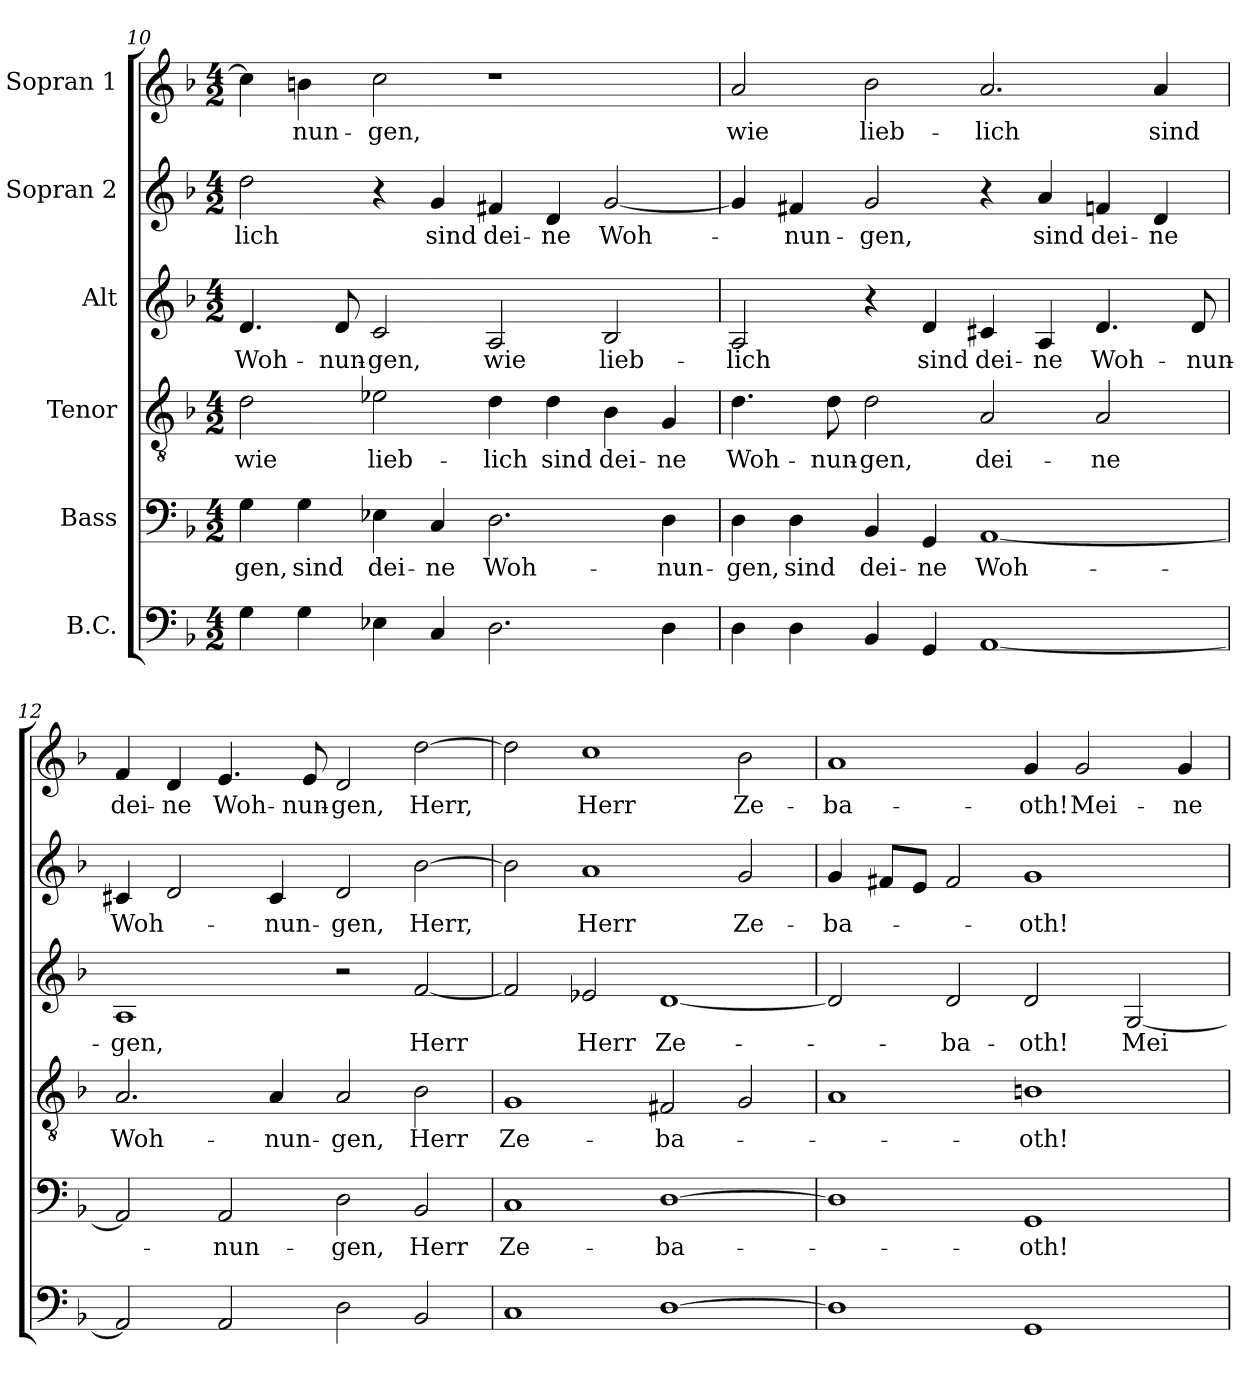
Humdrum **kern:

**kern	**kern	**text	**kern	**text	**kern	**text	**kern	**text	**kern	**text
*part6	*part5	*part5	*part4	*part4	*part3	*part3	*part2	*part2	*part1	*part1
*staff6	*staff5	*staff5	*staff4	*staff4	*staff3	*staff3	*staff2	*staff2	*staff1	*staff1
*I"B.C.	*I"Bass	*	*I"Tenor	*	*I"Alt	*	*I"Sopran 2	*	*I"Sopran 1	*
*clefF4	*clefF4	*	*clefGv2	*	*clefG2	*	*clefG2	*	*clefG2	*
*k[b-]	*k[b-]	*	*k[b-]	*	*k[b-]	*	*k[b-]	*	*k[b-]	*
*M4/2	*M4/2	*	*M4/2	*	*M4/2	*	*M4/2	*	*M4/2	*
=10	=10	=10	=10	=10	=10	=10	=10	=10	=10	=10
4G\	4G\	-gen,	2d\	wie	4.d/	Woh-	2dd\	-lich	4cc\]	.
4G\	4G\	sind	.	.	.	.	.	.	4bn\	-nun-
.	.	.	.	.	8d/	-nun-	.	.	.	.
4E-X\	4E-X\	dei-	2e-X\	lieb-	2c/	-gen,	4r	.	2cc\	-gen,
4C/	4C/	-ne	.	.	.	.	4g/	sind	.	.
2.D\	2.D\	Woh-	4d\	-lich	2A/	wie	4f#X/	dei-	1r	.
.	.	.	4d\	sind	.	.	4d/	-ne	.	.
.	.	.	4B-\	dei-	2B-/	lieb-	[2g/	Woh-	.	.
4D\	4D\	-nun-	4G/	-ne	.	.	.	.	.	.
!!LO:LB:g=z
=11	=11	=11	=11	=11	=11	=11	=11	=11	=11	=11
4D\	4D\	-gen,	4.d\	Woh-	2A/	-lich	4g/]	.	2a/	wie
4D\	4D\	sind	.	.	.	.	4f#X/	-nun-	.	.
.	.	.	8d\	-nun-	.	.	.	.	.	.
4BB-/	4BB-/	dei-	2d\	-gen,	4r	.	2g/	-gen,	2b-\	lieb-
4GG/	4GG/	-ne	.	.	4d/	sind	.	.	.	.
[1AA	[1AA	Woh-	2A/	dei-	4c#X/	dei-	4r	.	2.a/	-lich
.	.	.	.	.	4A/	-ne	4a/	sind	.	.
.	.	.	2A/	-ne	4.d/	Woh-	4fn/	dei-	.	.
.	.	.	.	.	.	.	4d/	-ne	4a/	sind
.	.	.	.	.	8d/	-nun-	.	.	.	.
=12	=12	=12	=12	=12	=12	=12	=12	=12	=12	=12
2AA/]	2AA/]	.	2.A/	Woh-	1A	-gen,	4c#X/	Woh-	4f/	dei-
.	.	.	.	.	.	.	2d/	.	4d/	-ne
2AA/	2AA/	-nun-	.	.	.	.	.	.	4.e/	Woh-
.	.	.	4A/	-nun-	.	.	4c#/	-nun-	.	.
.	.	.	.	.	.	.	.	.	8e/	-nun-
2D\	2D\	-gen,	2A/	-gen,	2r	.	2d/	-gen,	2d/	-gen,
2BB-/	2BB-/	Herr	2B-\	Herr	[2f/	Herr	[2b-\	Herr,	[2dd\	Herr,
=13	=13	=13	=13	=13	=13	=13	=13	=13	=13	=13
1C	1C	Ze-	1G	Ze-	2f/]	.	2b-\]	.	2dd\]	.
.	.	.	.	.	2e-X/	Herr	1a	Herr	1cc	Herr
[1D	[1D	-ba-	2F#X/	-ba-	[1d	Ze-	.	.	.	.
.	.	.	2G/	.	.	.	2g/	Ze-	2b-\	Ze-
!!LO:PB:g=z
=14	=14	=14	=14	=14	=14	=14	=14	=14	=14	=14
1D]	1D]	.	1A	.	2d/]	.	4g/	-ba-	1a	-ba-
.	.	.	.	.	.	.	8f#X/L	.	.	.
.	.	.	.	.	.	.	8e/J	.	.	.
.	.	.	.	.	2d/	-ba-	2f#/	.	.	.
1GG	1GG	-oth!	1Bn	-oth!	2d/	-oth!	1g	-oth!	4g/	-oth!
.	.	.	.	.	.	.	.	.	2g/	Mei-
.	.	.	.	.	[2G/	Mei-	.	.	.	.
.	.	.	.	.	.	.	.	.	4g/	-ne
=	=	=	=	=	=	=	=	=	=	=
*-	*-	*-	*-	*-	*-	*-	*-	*-	*-	*-
